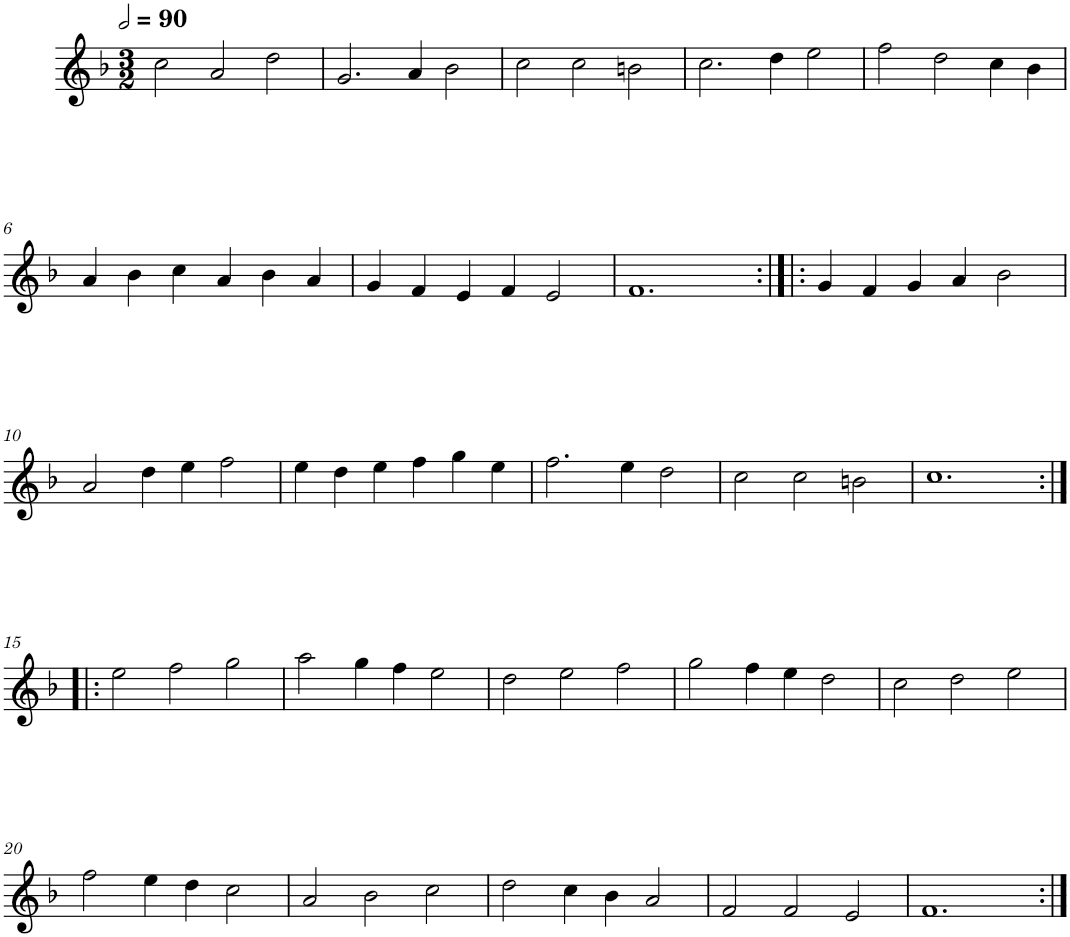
**kern
*part1
*staff1
*I"Quatre parties
*clefG2
*k[b-]
*M3/2
*MM180
=1
2cc\
2a/
2dd\
=2
2.g/
4a/
2b-\
=3
2cc\
2cc\
2bn\
=4
2.cc\
4dd\
2ee\
=5
2ff\
2dd\
4cc\
4b-\
!!LO:LB:g=z
=6
4a/
4b-\
4cc\
4a/
4b-\
4a/
=7
4g/
4f/
4e/
4f/
2e/
=8
1.f
=9:|!|:
4g/
4f/
4g/
4a/
2b-\
!!LO:LB:g=z
=10
2a/
4dd\
4ee\
2ff\
=11
4ee\
4dd\
4ee\
4ff\
4gg\
4ee\
=12
2.ff\
4ee\
2dd\
=13
2cc\
2cc\
2bn\
=14
1.cc
!!LO:LB:g=z
=15:|!|:
2ee\
2ff\
2gg\
=16
2aa\
4gg\
4ff\
2ee\
=17
2dd\
2ee\
2ff\
=18
2gg\
4ff\
4ee\
2dd\
=19
2cc\
2dd\
2ee\
!!LO:LB:g=z
=20
2ff\
4ee\
4dd\
2cc\
=21
2a/
2b-\
2cc\
=22
2dd\
4cc\
4b-\
2a/
=23
2f/
2f/
2e/
=24
1.f
=:|!
*-
